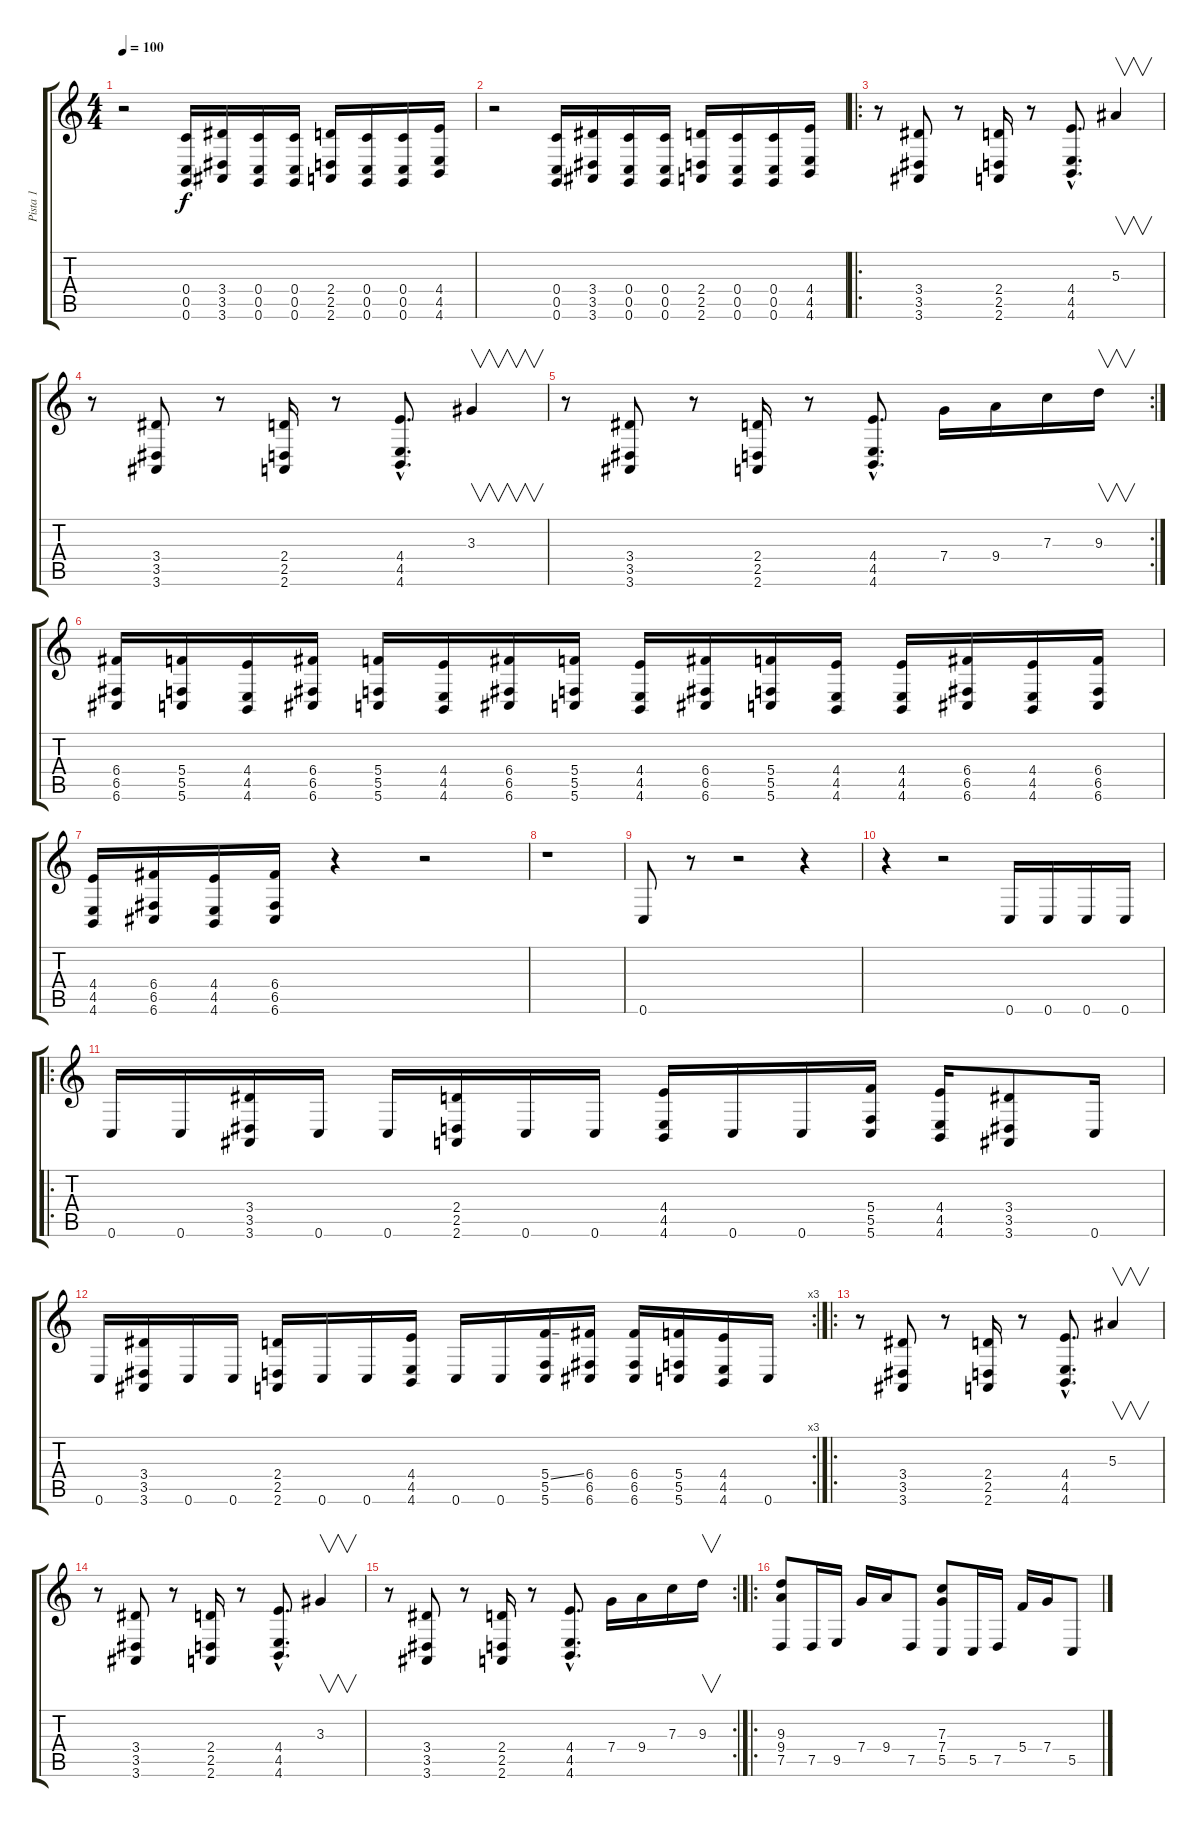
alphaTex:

\track ("Pista 1" "Pista 1") {instrument distortionguitar}
\staff {score tabs}
\tuning (D4 A3 F3 C3 G1 C2) {hide}
\ts (4 4)
\tempo 100
\clef g2
\ks c
r.2{dy f balance 0 instrument distortionguitar} (0.4 0.5 0.6).16 (3.4 3.5 3.6).16 (0.4 0.5 0.6).16 (0.4 0.5 0.6).16 (2.4 2.5 2.6).16 (0.4 0.5 0.6).16 (0.4 0.5 0.6).16 (4.4 4.5 4.6).16 |
r.2{balance 16} (0.4 0.5 0.6).16 (3.4 3.5 3.6).16 (0.4 0.5 0.6).16 (0.4 0.5 0.6).16 (2.4 2.5 2.6).16 (0.4 0.5 0.6).16 (0.4 0.5 0.6).16 (4.4 4.5 4.6).16 |
\ro
r.8{balance 8} (3.4 3.5 3.6).8{balance 0} r.8 (2.4 2.5 2.6).16{balance 16} r.8 (4.4{hac} 4.5{hac} 4.6{hac}).8{d balance 0} 5.3.4{v balance 16} |
r.8 (3.4 3.5 3.6).8{balance 0} r.8 (2.4 2.5 2.6).16{balance 16} r.8 (4.4{hac} 4.5{hac} 4.6{hac}).8{d balance 0} 3.3.4{v balance 16} |
\rc 2
r.8 (3.4 3.5 3.6).8{balance 0} r.8 (2.4 2.5 2.6).16{balance 16} r.8 (4.4{hac} 4.5{hac} 4.6{hac}).8{d balance 0} 7.4.16{balance 16} 9.4.16{balance 0} 7.3.16{balance 16} 9.3.16{v balance 0} |
(6.4 6.5 6.6).16 (5.4 5.5 5.6).16 (4.4 4.5 4.6).16 (6.4 6.5 6.6).16 (5.4 5.5 5.6).16 (4.4 4.5 4.6).16 (6.4 6.5 6.6).16 (5.4 5.5 5.6).16 (4.4 4.5 4.6).16 (6.4 6.5 6.6).16 (5.4 5.5 5.6).16 (4.4 4.5 4.6).16 (4.4 4.5 4.6).16 (6.4 6.5 6.6).16 (4.4 4.5 4.6).16 (6.4 6.5 6.6).16 |
(4.4 4.5 4.6).16 (6.4 6.5 6.6).16 (4.4 4.5 4.6).16 (6.4 6.5 6.6).16 r.4 r.2 |
r.1 |
0.6.8 r.8 r.2 r.4 |
r.4 r.2 0.6.16 0.6.16 0.6.16 0.6.16 |
\ro
0.6.16 0.6.16 (3.4 3.5 3.6).16 0.6.16 0.6.16 (2.4 2.5 2.6).16 0.6.16 0.6.16 (4.4 4.5 4.6).16 0.6.16 0.6.16 (5.4 5.5 5.6).16 (4.4 4.5 4.6).16 (3.4 3.5 3.6).8 0.6.16 |
\rc 3
0.6.16 (3.4 3.5 3.6).16 0.6.16 0.6.16 (2.4 2.5 2.6).16 0.6.16 0.6.16 (4.4 4.5 4.6).16 0.6.16 0.6.16 (5.4{ss} 5.5 5.6).16 (6.4 6.5 6.6).16 (6.4 6.5 6.6).16 (5.4 5.5 5.6).16 (4.4 4.5 4.6).16 0.6.16 |
\ro
r.8 (3.4 3.5 3.6).8 r.8 (2.4 2.5 2.6).16 r.8 (4.4{hac} 4.5{hac} 4.6{hac}).8{d} 5.3.4{v} |
r.8 (3.4 3.5 3.6).8 r.8 (2.4 2.5 2.6).16 r.8 (4.4{hac} 4.5{hac} 4.6{hac}).8{d} 3.3.4{v} |
\rc 2
r.8 (3.4 3.5 3.6).8 r.8 (2.4 2.5 2.6).16 r.8 (4.4{hac} 4.5{hac} 4.6{hac}).8{d} 7.4.16 9.4.16 7.3.16 9.3.16{v} |
\ro
(9.3 9.4 7.5).8 7.5.16 9.5.16 7.4.16 9.4.16 7.5.8 (7.3 7.4 5.5).8 5.5.16 7.5.16 5.4.16 7.4.16 5.5.8
